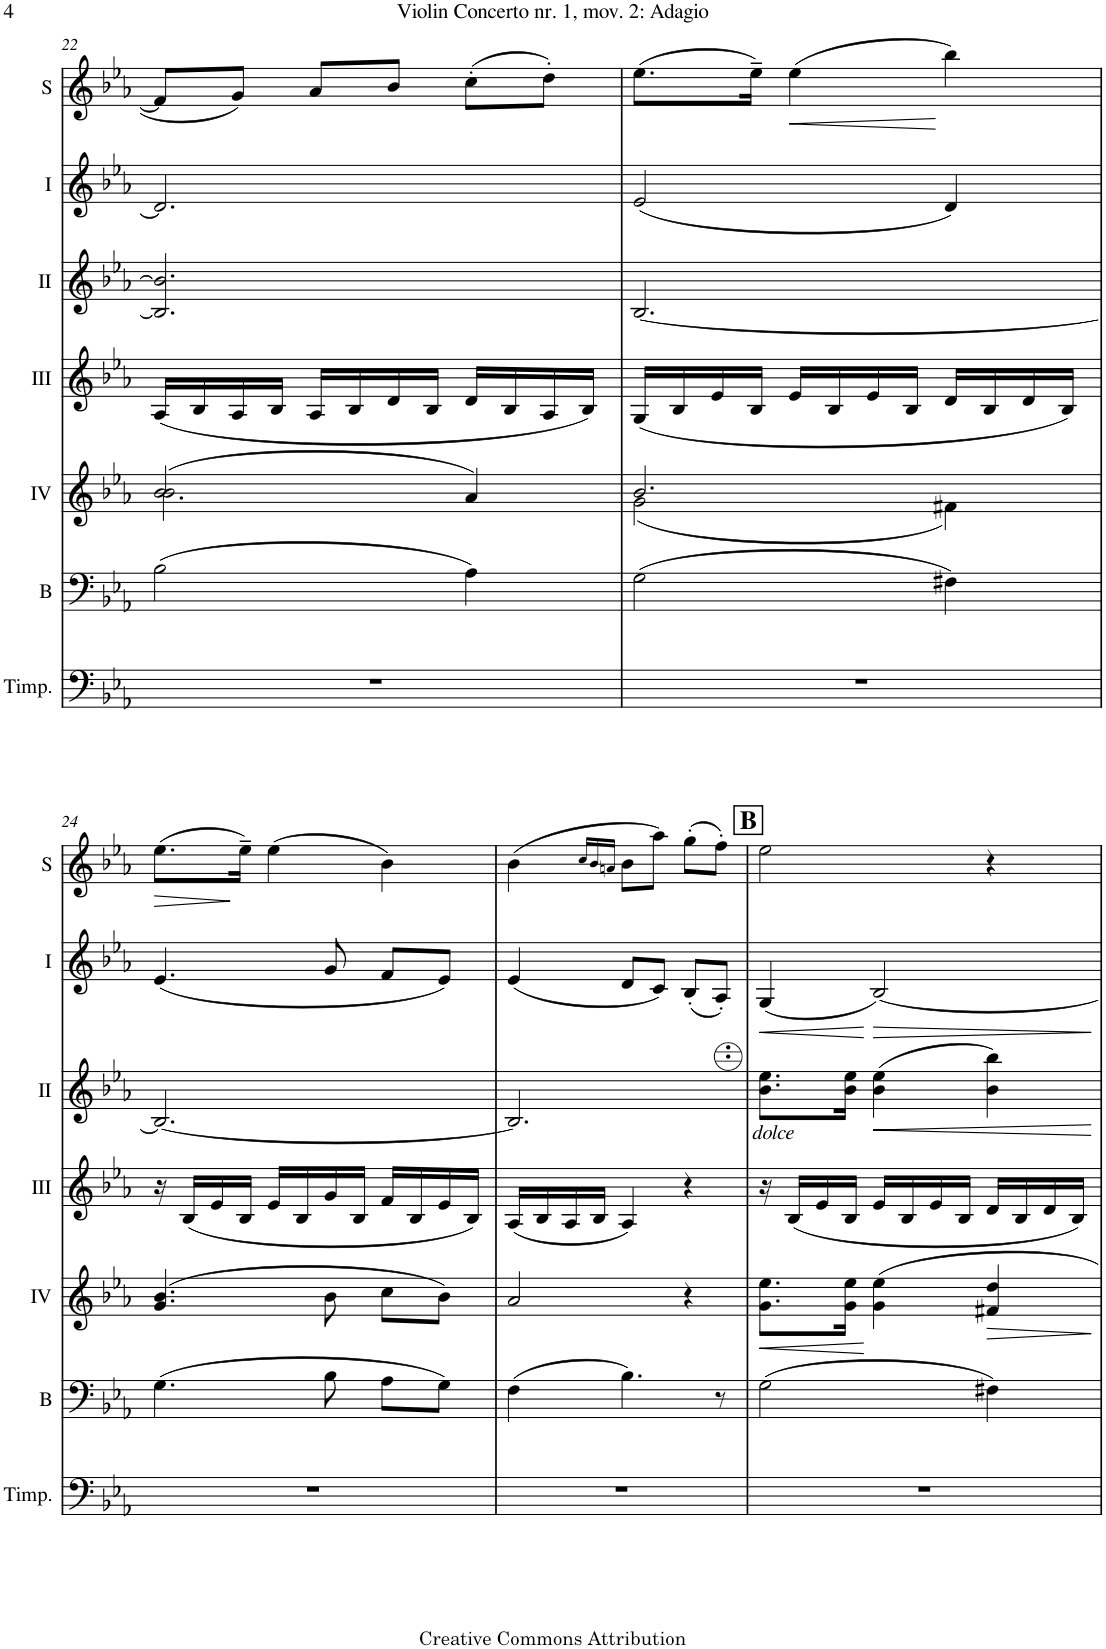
**kern	**kern	**kern	**dynam	**kern	**kern	**dynam	**kern	**dynam	**kern	**dynam
*part7	*part6	*part5	*part5	*part4	*part3	*part3	*part2	*part2	*part1	*part1
*staff7	*staff6	*staff5	*staff5	*staff4	*staff3	*staff3	*staff2	*staff2	*staff1	*staff1
*I"Timpani	*I"Bass	*I"Acc. 4	*	*I"Acc. 3	*I"Acc. 2	*	*I"Acc. 1	*	*I"Solo	*
*I'Timp.	*I'B	*	*	*	*	*	*	*	*I'S	*
!!LO:PB:g=z
*clefF4	*clefF4	*clefG2	*	*clefG2	*clefG2	*	*clefG2	*	*clefG2	*
*	*Trd7c12	*Trd7c12	*	*	*	*	*	*	*	*
*k[b-e-a-]	*k[b-e-a-]	*k[b-e-a-]	*	*k[b-e-a-]	*k[b-e-a-]	*	*k[b-e-a-]	*	*k[b-e-a-]	*
*M3/4	*M3/4	*M3/4	*	*M3/4	*M3/4	*	*M3/4	*	*M3/4	*
=22	=22	=22	=22	=22	=22	=22	=22	=22	=22	=22
*	*	*^	*	*	*	*	*	*	*	*
2.r	(2B-\	(2b-/	2.b-\	.	(16A-/LL	2.BB-/] 2.B-/]	.	2.d/]	.	8f/L]	.
.	.	.	.	.	16B-/	.	.	.	.	.	.
.	.	.	.	.	16A-/	.	.	.	.	8g/J	.
.	.	.	.	.	16B-/JJ	.	.	.	.	.	.
.	.	.	.	.	16A-/LL	.	.	.	.	8a-/L	.
.	.	.	.	.	16B-/	.	.	.	.	.	.
.	.	.	.	.	16d/	.	.	.	.	8b-/J	.
.	.	.	.	.	16B-/JJ	.	.	.	.	.	.
.	4A-\)	4a-/)	.	.	16d/LL	.	.	.	.	(8cc'\L	.
.	.	.	.	.	16B-/	.	.	.	.	.	.
.	.	.	.	.	16A-/	.	.	.	.	8dd'\J)	.
.	.	.	.	.	16B-/JJ)	.	.	.	.	.	.
=23	=23	=23	=23	=23	=23	=23	=23	=23	=23	=23	=23
2.r	(2G\	2.b-/	(2g\	.	(16G/LL	[2.BB-/	.	(2e-/	.	(8.ee-\L	.
.	.	.	.	.	16B-/	.	.	.	.	.	.
.	.	.	.	.	16e-/	.	.	.	.	.	.
.	.	.	.	.	16B-/JJ	.	.	.	.	16ee-~\Jk)	.
!	!	!	!	!	!	!	!	!	!	!	!LO:HP:b
.	.	.	.	.	16e-/LL	.	.	.	.	(4ee-\	<
.	.	.	.	.	16B-/	.	.	.	.	.	.
.	.	.	.	.	16e-/	.	.	.	.	.	.
.	.	.	.	.	16B-/JJ	.	.	.	.	.	.
.	4F#X\)	.	4f#X\)	.	16d/LL	.	.	4d/)	.	4bb-\)	[
.	.	.	.	.	16B-/	.	.	.	.	.	.
.	.	.	.	.	16d/	.	.	.	.	.	.
.	.	.	.	.	16B-/JJ)	.	.	.	.	.	.
*	*	*v	*v	*	*	*	*	*	*	*	*
!!LO:LB:g=z
=24	=24	=24	=24	=24	=24	=24	=24	=24	=24	=24
!	!	!	!	!	!	!	!	!	!	!LO:HP:b
2.r	(4.G\	(4.g/ 4.b-/	.	16r	2.BB-/_	.	(4.e-/	.	(8.ee-\L	>
.	.	.	.	(16B-/LL	.	.	.	.	.	.
.	.	.	.	16e-/	.	.	.	.	.	.
.	.	.	.	16B-/JJ	.	.	.	.	16ee-~\Jk)	]
.	.	.	.	16e-/LL	.	.	.	.	(4ee-\	.
.	.	.	.	16B-/	.	.	.	.	.	.
.	8B-\	8b-\	.	16g/	.	.	8g/	.	.	.
.	.	.	.	16B-/JJ	.	.	.	.	.	.
.	8A-\L	8cc\L	.	16f/LL	.	.	8f/L	.	4b-\)	.
.	.	.	.	16B-/	.	.	.	.	.	.
.	8G\J)	8b-\J)	.	16e-/	.	.	8e-/J)	.	.	.
.	.	.	.	16B-/JJ)	.	.	.	.	.	.
=25	=25	=25	=25	=25	=25	=25	=25	=25	=25	=25
2.r	(4F\	2a-/	.	(16A-/LL	2.BB-/]	.	(4e-/	.	(4b-\	.
.	.	.	.	16B-/	.	.	.	.	.	.
.	.	.	.	16A-/	.	.	.	.	.	.
.	.	.	.	16B-/JJ	.	.	.	.	.	.
.	.	.	.	.	.	.	.	.	16qcc/LL	.
.	.	.	.	.	.	.	.	.	16qb-/	.
.	.	.	.	.	.	.	.	.	16qan/JJ	.
.	4.B-\)	.	.	4A-/)	.	.	8d/L	.	8b-\L	.
.	.	.	.	.	.	.	8c/J)	.	8aa-\J)	.
.	.	4r	.	4r	.	.	(8B-'/L	.	(8gg'\L	.
.	8r	.	.	.	.	.	8A-'/J)	.	8ff'\J)	.
!!LO:REH:place=s1:a:B:cj:fs=14:t=B
=26	=26	=26	=26	=26	=26	=26	=26	=26	=26	=26
!	!	!	!	!	!LO:TX:b:i:t=dolce	!	!	!	!	!
!	!	!	!LO:HP:b	!	!	!	!	!LO:HP:b	!	!
2.r	(2G\	8.g\ 8.ee-\L	<	16r	8.b-\ 8.ee-\L	.	(4G/	<	2ee-\	.
.	.	.	.	(16B-/LL	.	.	.	.	.	.
.	.	.	.	16e-/	.	.	.	.	.	.
.	.	16g\ 16ee-\Jk	.	16B-/JJ	16b-\ 16ee-\Jk	.	.	.	.	.
!	!	!	!	!	!	!LO:HP:b	!	!LO:HP:n=1:b	!	!
.	.	4g\ 4ee-\	[	16e-/LL	(4b-\ 4ee-\	<	[2B-/)	[ >	.	.
.	.	.	.	16B-/	.	.	.	.	.	.
.	.	.	.	16e-/	.	.	.	.	.	.
.	.	.	.	16B-/JJ	.	.	.	.	.	.
!	!	!	!LO:HP:b	!	!	!	!	!	!	!
.	4F#X\)	4f#X/ 4dd/	>	16d/LL	4b-\ 4bb-\)	.	.	.	4r	.
.	.	.	.	16B-/	.	.	.	.	.	.
.	.	.	.	16d/	.	.	.	.	.	.
.	.	.	.	16B-/JJ)	.	.	.	.	.	.
.	.	.	]	.	.	[	.	]	.	.
=	=	=	=	=	=	=	=	=	=	=
*-	*-	*-	*-	*-	*-	*-	*-	*-	*-	*-
